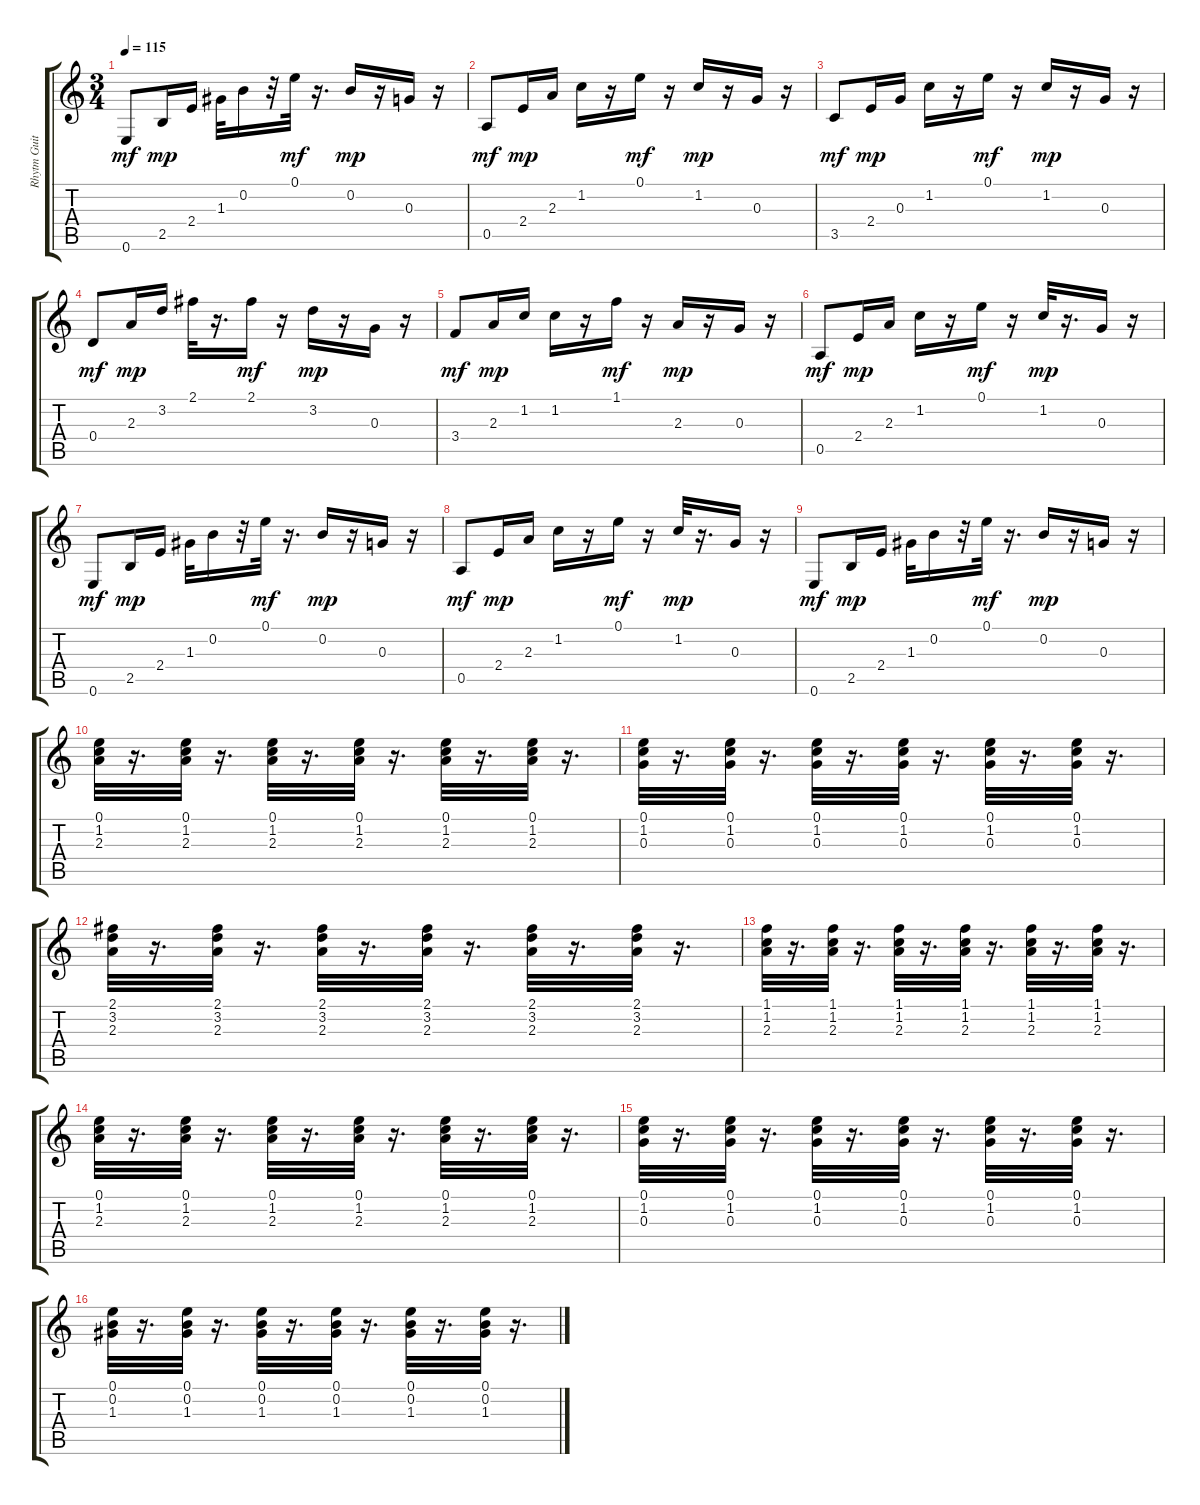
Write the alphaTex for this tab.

\track ("Rhytm Guitar" "Rhytm Guit") {instrument electricguitarclean}
\staff {score tabs}
\tuning (E4 B3 G3 D3 A2 E2) {hide}
\ts (3 4)
\tempo 115
\clef g2
\ks c
0.6.8{dy mf} 2.5.16{dy mp} 2.4.16 1.3.32 0.2.16 r.32 0.1.32{dy mf} r.16{d} 0.2.16{dy mp} r.16 0.3.16 r.16 |
0.5.8{dy mf} 2.4.16{dy mp} 2.3.16 1.2.16 r.16 0.1.16{dy mf} r.16 1.2.16{dy mp} r.16 0.3.16 r.16 |
3.5.8{dy mf} 2.4.16{dy mp} 0.3.16 1.2.16 r.16 0.1.16{dy mf} r.16 1.2.16{dy mp} r.16 0.3.16 r.16 |
0.4.8{dy mf} 2.3.16{dy mp} 3.2.16 2.1.32 r.16{d} 2.1.16{dy mf} r.16 3.2.16{dy mp} r.16 0.3.16 r.16 |
3.4.8{dy mf} 2.3.16{dy mp} 1.2.16 1.2.16 r.16 1.1.16{dy mf} r.16 2.3.16{dy mp} r.16 0.3.16 r.16 |
0.5.8{dy mf} 2.4.16{dy mp} 2.3.16 1.2.16 r.16 0.1.16{dy mf} r.16 1.2.32{dy mp} r.16{d} 0.3.16 r.16 |
0.6.8{dy mf} 2.5.16{dy mp} 2.4.16 1.3.32 0.2.16 r.32 0.1.32{dy mf} r.16{d} 0.2.16{dy mp} r.16 0.3.16 r.16 |
0.5.8{dy mf} 2.4.16{dy mp} 2.3.16 1.2.16 r.16 0.1.16{dy mf} r.16 1.2.32{dy mp} r.16{d} 0.3.16 r.16 |
0.6.8{dy mf} 2.5.16{dy mp} 2.4.16 1.3.32 0.2.16 r.32 0.1.32{dy mf} r.16{d} 0.2.16{dy mp} r.16 0.3.16 r.16 |
(0.1 1.2 2.3).32 r.16{d} (0.1 1.2 2.3).32 r.16{d} (0.1 1.2 2.3).32 r.16{d} (0.1 1.2 2.3).32 r.16{d} (0.1 1.2 2.3).32 r.16{d} (0.1 1.2 2.3).32 r.16{d} |
(0.1 1.2 0.3).32 r.16{d} (0.1 1.2 0.3).32 r.16{d} (0.1 1.2 0.3).32 r.16{d} (0.1 1.2 0.3).32 r.16{d} (0.1 1.2 0.3).32 r.16{d} (0.1 1.2 0.3).32 r.16{d} |
(2.1 3.2 2.3).32 r.16{d} (2.1 3.2 2.3).32 r.16{d} (2.1 3.2 2.3).32 r.16{d} (2.1 3.2 2.3).32 r.16{d} (2.1 3.2 2.3).32 r.16{d} (2.1 3.2 2.3).32 r.16{d} |
(1.1 1.2 2.3).32 r.16{d} (1.1 1.2 2.3).32 r.16{d} (1.1 1.2 2.3).32 r.16{d} (1.1 1.2 2.3).32 r.16{d} (1.1 1.2 2.3).32 r.16{d} (1.1 1.2 2.3).32 r.16{d} |
(0.1 1.2 2.3).32 r.16{d} (0.1 1.2 2.3).32 r.16{d} (0.1 1.2 2.3).32 r.16{d} (0.1 1.2 2.3).32 r.16{d} (0.1 1.2 2.3).32 r.16{d} (0.1 1.2 2.3).32 r.16{d} |
(0.1 1.2 0.3).32 r.16{d} (0.1 1.2 0.3).32 r.16{d} (0.1 1.2 0.3).32 r.16{d} (0.1 1.2 0.3).32 r.16{d} (0.1 1.2 0.3).32 r.16{d} (0.1 1.2 0.3).32 r.16{d} |
(0.1 0.2 1.3).32 r.16{d} (0.1 0.2 1.3).32 r.16{d} (0.1 0.2 1.3).32 r.16{d} (0.1 0.2 1.3).32 r.16{d} (0.1 0.2 1.3).32 r.16{d} (0.1 0.2 1.3).32 r.16{d}
